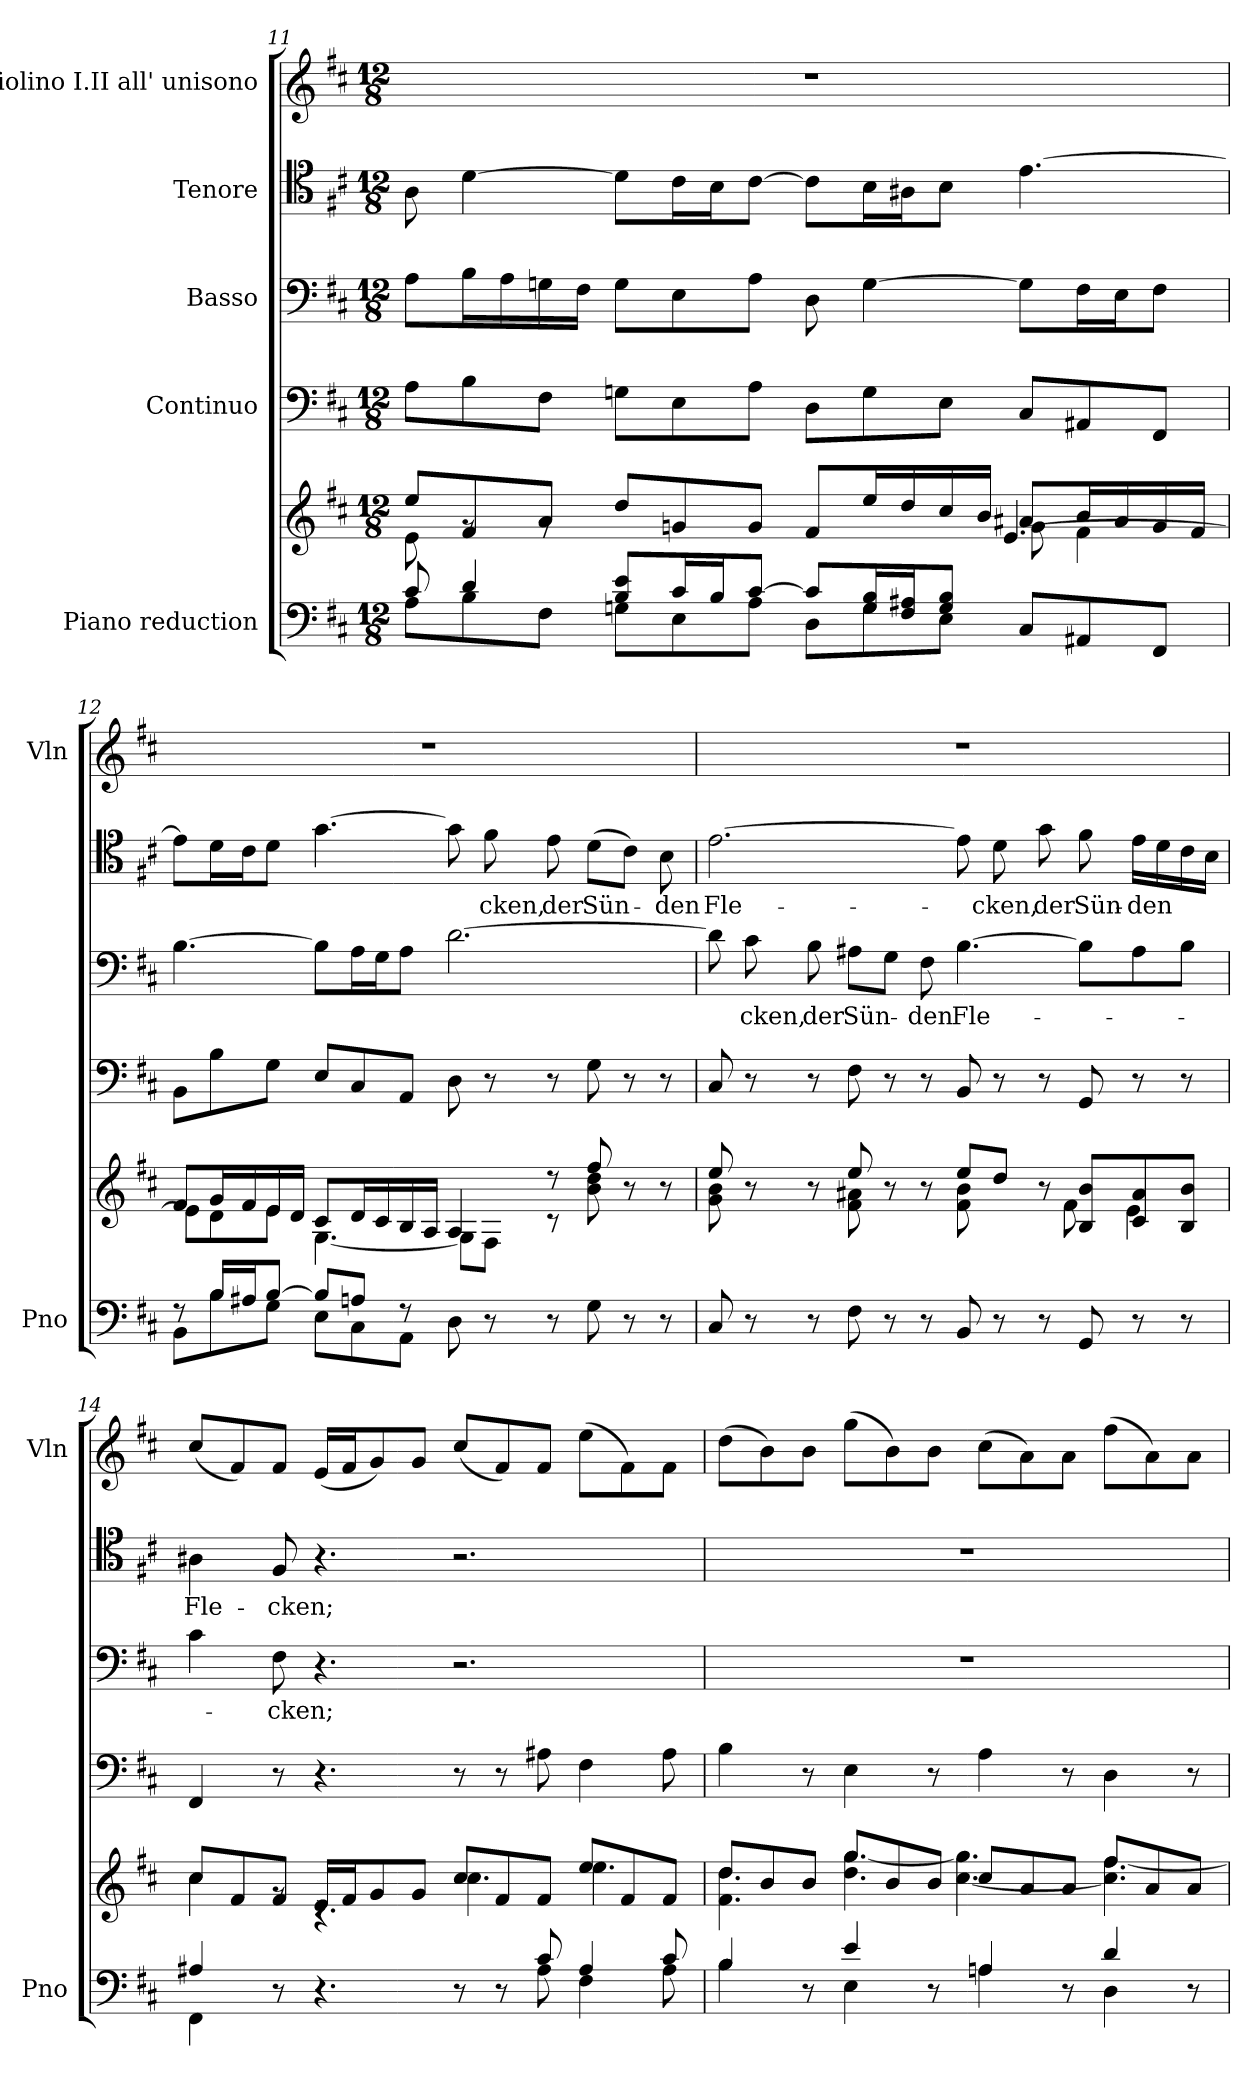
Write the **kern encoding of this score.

**kern	**kern	**kern	**kern	**text	**kern	**text	**kern	**dynam
*part5	*part5	*part4	*part3	*part3	*part2	*part2	*part1	*part1
*staff6	*staff5	*staff4	*staff3	*staff3	*staff2	*staff2	*staff1	*staff1
*I"Piano reduction	*	*I"Continuo	*I"Basso	*	*I"Tenore	*	*I"Violino I.II all' unisono	*
*I'Pno	*	*	*	*	*	*	*I'Vln	*
!!LO:LB:g=z
*clefF4	*clefG2	*clefF4	*clefF4	*	*clefC4	*	*clefG2	*
*k[f#c#]	*k[f#c#]	*k[f#c#]	*k[f#c#]	*	*k[f#c#]	*	*k[f#c#]	*
*M12/8	*M12/8	*M12/8	*M12/8	*	*M12/8	*	*M12/8	*
=11	=11	=11	=11	=11	=11	=11	=11	=11
*^	*^	*	*	*	*	*	*	*
*	*	*	*^	*	*	*	*	*	*	*
8c#/	8A\L	8ee/L	8e\	8ryy	8A\L	8A\L	.	8A\	.	1.r	.
*	*	*	*v	*v	*	*	*	*	*	*	*
4d/	8B\	8f#/	8rg	8B\	16B\L	.	[4d\	.	.	.
.	.	.	.	.	16A\	.	.	.	.	.
.	8F#\J	8a/J	8rg	8F#\J	16Gn\	.	.	.	.	.
.	.	.	.	.	16F#\JJ	.	.	.	.	.
8B/ 8e/L	8Gn\L	8dd/L	4.ryy	8Gn\L	8G\L	.	8d\L]	.	.	.
16c#/L	8E\	8gn/	.	8E\	8E\	.	16c#\L	.	.	.
16B/J	.	.	.	.	.	.	16B\J	.	.	.
[8c#/J	8A\J	8g/J	.	8A\J	8A\J	.	[8c#\J	.	.	.
8c#/L]	8D\L	8f#/L	4.ryy	8D\L	8D\	.	8c#\L]	.	.	.
16G/ 16B/L	8G\	16ee/L	.	8G\	[4G\	.	16B\L	.	.	.
16F#/ 16A#X/J	.	16dd/	.	.	.	.	16A#X\J	.	.	.
8G/ 8B/J	8E\J	16cc#/	.	8E\J	.	.	8B\J	.	.	.
.	.	16b/JJ	.	.	.	.	.	.	.	.
*	*	*	*^	*	*	*	*	*	*	*
4.ryy	8C#/L	8a#X/L	8g\	[4.e/	8C#/L	8G\L]	.	[4.e\	.	.	.
.	8AA#X/	16b/L	4f#\	.	8AA#X/	16F#\L	.	.	.	.	.
.	.	16a#/	.	.	.	16E\J	.	.	.	.	.
.	8FF#/J	16g/	.	.	8FF#/J	8F#\J	.	.	.	.	.
.	.	16f#/JJ	.	.	.	.	.	.	.	.	.
*	*	*	*v	*v	*	*	*	*	*	*	*
=12	=12	=12	=12	=12	=12	=12	=12	=12	=12	=12
8rF	8BB\L	8f#/L	8e\L]	8BB\L	[4.B\	.	8e\L]	.	1.r	.
16B/LL	8B\	16g/L	8d\	8B\	.	.	16d\L	.	.	.
16A#X/J	.	16f#/	.	.	.	.	16c#\J	.	.	.
[8B/J	8G\J	16e/	8e\J	8G\J	.	.	8d\J	.	.	.
.	.	16d/JJ	.	.	.	.	.	.	.	.
8B/L]	8E\L	8c#/L	[4.G\	8E/L	8B\L]	.	[4.g\	.	.	.
8An/J	8C#\	16d/L	.	8C#/	16A\L	.	.	.	.	.
.	.	16c#/	.	.	16G\J	.	.	.	.	.
8rF	8AA\J	16B/	.	8AA/J	8A\J	.	.	.	.	.
.	.	16A/JJ	.	.	.	.	.	.	.	.
8D\	2.ryy	4A/	8G\L]	8D\	[2.d\	.	8g\]	.	.	.
!	!	!	!	!	!	!	!	!LO:LY:b	!	!
8r	.	.	8F#\J	8r	.	.	8f#\	-cken,	.	.
!	!	!	!	!	!	!	!	!LO:LY:b	!	!
8r	.	8r	8r	8r	.	.	8e\	der	.	.
!	!	!	!	!	!	!	!	!LO:LY:b	!	!
8G\	.	8ff#/	8b\ 8dd\	8G\	.	.	(>8d\L	Sün-	.	.
8r	.	8r	8ryy	8r	.	.	8c#\J)	.	.	.
!	!	!	!	!	!	!	!	!LO:LY:b	!	!
8r	.	8r	8ryy	8r	.	.	8B\	-den	.	.
*v	*v	*	*	*	*	*	*	*	*	*
!!LO:PB:g=z
=13	=13	=13	=13	=13	=13	=13	=13	=13	=13
!	!	!	!	!	!	!	!LO:LY:b	!	!
8C#/	8ee/	8g\ 8b\	8C#/	8d\]	.	[2.e\	Fle-	1.r	.
!	!	!	!	!	!LO:LY:b	!	!	!	!
8r	8r	8ryy	8r	8c#\	-cken,	.	.	.	.
!	!	!	!	!	!LO:LY:b	!	!	!	!
8r	8r	8ryy	8r	8B\	der	.	.	.	.
!	!	!	!	!	!LO:LY:b	!	!	!	!
8F#\	8ee/	8f#\ 8a#X\	8F#\	8A#X\L	Sün-	.	.	.	.
8r	8r	8ryy	8r	8G\J	.	.	.	.	.
!	!	!	!	!	!LO:LY:b	!	!	!	!
8r	8r	8ryy	8r	8F#\	-den	.	.	.	.
!	!	!	!	!	!LO:LY:b	!	!	!	!
8BB/	8ee/L	8f#\ 8b\	8BB/	[4.B\	Fle-	8e\]	.	.	.
!	!	!	!	!	!	!	!LO:LY:b	!	!
8r	8dd/J	8ryy	8r	.	.	8d\	-cken,	.	.
!	!	!	!	!	!	!	!LO:LY:b	!	!
8r	8r	8ryy	8r	.	.	8g\	der	.	.
!	!	!	!	!	!	!	!LO:LY:b	!	!
8GG/	8B/ 8b/L	8f#\	8GG/	8B\L]	.	8f#\	Sün-	.	.
!	!	!	!	!	!	!	!LO:LY:b	!	!
8r	8c#/ 8a#/	4e\	8r	8A#\	.	16e\LL	-den	.	.
.	.	.	.	.	.	16d\	.	.	.
8r	8B/ 8b/J	.	8r	8B\J	.	16c#\	.	.	.
.	.	.	.	.	.	16B\JJ	.	.	.
=14	=14	=14	=14	=14	=14	=14	=14	=14	=14
*^	*	*	*	*	*	*	*	*	*
!	!	!	!	!	!	!	!	!LO:LY:b	!	!LO:DY:b
4A#X/	4FF#\	8cc#/L	4cc#\	4FF#/	4c#\	.	4A#X\	Fle-	(<8cc#/L	other-dynamics
.	.	8f#/	.	.	.	.	.	.	8f#/)	.
!	!	!	!	!	!	!LO:LY:b	!	!LO:LY:b	!	!
8r	8ryy	8f#/J	8rg	8r	8F#\	-cken;	8F#/	-cken;	8f#/J	.
4.r	4.ryy	16e/LL	4.rc	4.r	4.r	.	4.r	.	(<16e/LL	.
.	.	16f#/J	.	.	.	.	.	.	16f#/J	.
.	.	8g/	.	.	.	.	.	.	8g/)	.
.	.	8g/J	.	.	.	.	.	.	8g/J	.
8r	8ryy	8cc#/L	4.cc#\	8r	2.r	.	2.r	.	(<8cc#/L	.
8r	8ryy	8f#/	.	8r	.	.	.	.	8f#/)	.
8c#/	8A#\	8f#/J	.	8A#X\	.	.	.	.	8f#/J	.
4A#/	4F#\	8ee/L	4.ee\	4F#\	.	.	.	.	(>8ee\L	.
.	.	8f#/	.	.	.	.	.	.	8f#\)	.
8c#/	8A#\	8f#/J	.	8A#\	.	.	.	.	8f#\J	.
!!LO:LB:g=z
=15	=15	=15	=15	=15	=15	=15	=15	=15	=15	=15
4B/	4B\	8dd/L	4.f#\ 4.dd\	4B\	1.r	.	1.r	.	(>8dd\L	.
.	.	8b/	.	.	.	.	.	.	8b\)	.
8r	8ryy	8b/J	.	8r	.	.	.	.	8b\J	.
4e/	4E\	8gg/L	4.dd\ [4.gg\	4E\	.	.	.	.	(>8gg\L	.
.	.	8b/	.	.	.	.	.	.	8b\)	.
8r	8ryy	8b/J	.	8r	.	.	.	.	8b\J	.
4An/	4A\	8cc#/L	[4.cc#\ 4.gg\]	4A\	.	.	.	.	(>8cc#\L	.
.	.	8a/	.	.	.	.	.	.	8a\)	.
8r	8ryy	8a/J	.	8r	.	.	.	.	8a\J	.
4d/	4D\	8ff#/L	4.cc#\] [4.ff#\	4D\	.	.	.	.	(>8ff#\L	.
.	.	8a/	.	.	.	.	.	.	8a\)	.
8r	8ryy	8a/J	.	8r	.	.	.	.	8a\J	.
*v	*v	*	*	*	*	*	*	*	*	*
*	*v	*v	*	*	*	*	*	*	*
=	=	=	=	=	=	=	=	=
*-	*-	*-	*-	*-	*-	*-	*-	*-
